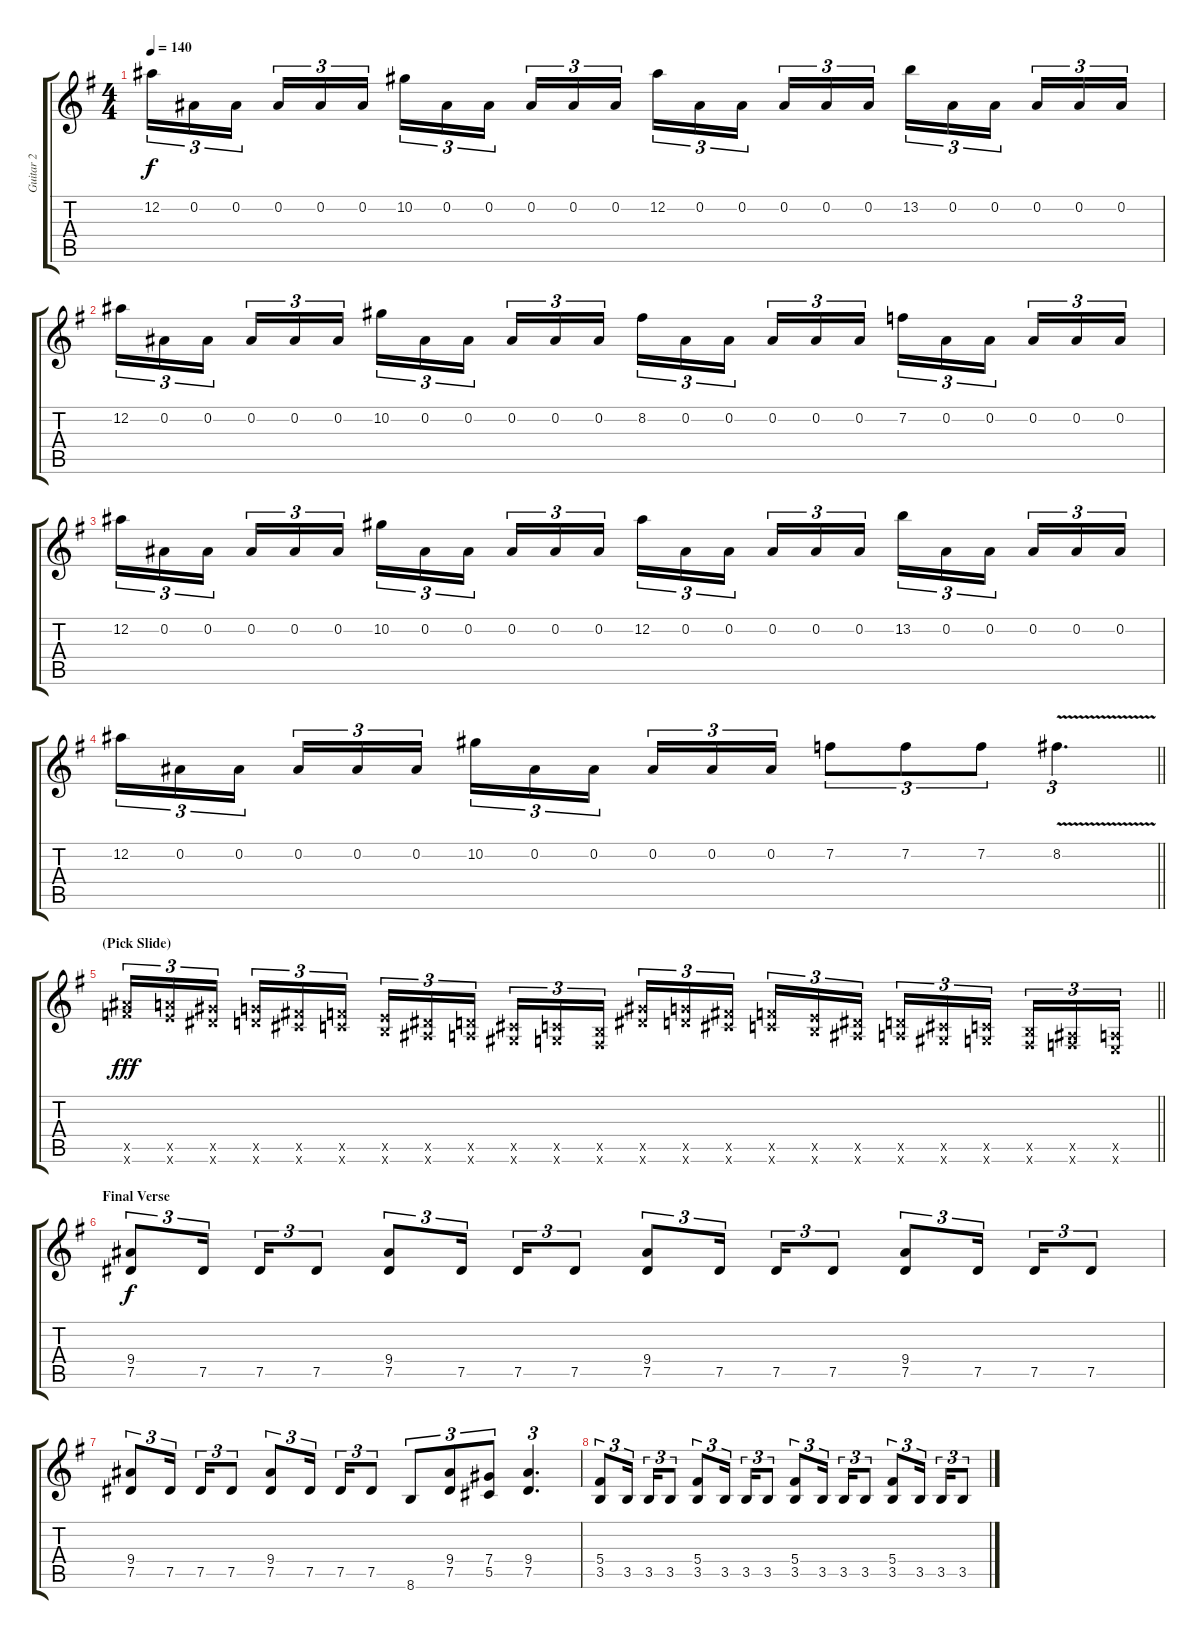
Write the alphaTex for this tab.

\track ("Guitar 2" "Guitar 2") {instrument overdrivenguitar}
\staff {score tabs}
\tuning (Eb4 Bb3 Gb3 Db3 Ab2 Eb2) {hide}
\ts (4 4)
\tempo 140
\clef g2
\ks eminor
12.2.16{tu (3 2) dy f} 0.2.16{tu (3 2)} 0.2.16{tu (3 2) beam splitsecondary} 0.2.16{tu (3 2)} 0.2.16{tu (3 2)} 0.2.16{tu (3 2)} 10.2.16{tu (3 2)} 0.2.16{tu (3 2)} 0.2.16{tu (3 2) beam splitsecondary} 0.2.16{tu (3 2)} 0.2.16{tu (3 2)} 0.2.16{tu (3 2)} 12.2.16{tu (3 2)} 0.2.16{tu (3 2)} 0.2.16{tu (3 2) beam splitsecondary} 0.2.16{tu (3 2)} 0.2.16{tu (3 2)} 0.2.16{tu (3 2)} 13.2.16{tu (3 2)} 0.2.16{tu (3 2)} 0.2.16{tu (3 2) beam splitsecondary} 0.2.16{tu (3 2)} 0.2.16{tu (3 2)} 0.2.16{tu (3 2)} |
12.2.16{tu (3 2)} 0.2.16{tu (3 2)} 0.2.16{tu (3 2) beam splitsecondary} 0.2.16{tu (3 2)} 0.2.16{tu (3 2)} 0.2.16{tu (3 2)} 10.2.16{tu (3 2)} 0.2.16{tu (3 2)} 0.2.16{tu (3 2) beam splitsecondary} 0.2.16{tu (3 2)} 0.2.16{tu (3 2)} 0.2.16{tu (3 2)} 8.2.16{tu (3 2)} 0.2.16{tu (3 2)} 0.2.16{tu (3 2) beam splitsecondary} 0.2.16{tu (3 2)} 0.2.16{tu (3 2)} 0.2.16{tu (3 2)} 7.2.16{tu (3 2)} 0.2.16{tu (3 2)} 0.2.16{tu (3 2) beam splitsecondary} 0.2.16{tu (3 2)} 0.2.16{tu (3 2)} 0.2.16{tu (3 2)} |
12.2.16{tu (3 2)} 0.2.16{tu (3 2)} 0.2.16{tu (3 2) beam splitsecondary} 0.2.16{tu (3 2)} 0.2.16{tu (3 2)} 0.2.16{tu (3 2)} 10.2.16{tu (3 2)} 0.2.16{tu (3 2)} 0.2.16{tu (3 2) beam splitsecondary} 0.2.16{tu (3 2)} 0.2.16{tu (3 2)} 0.2.16{tu (3 2)} 12.2.16{tu (3 2)} 0.2.16{tu (3 2)} 0.2.16{tu (3 2) beam splitsecondary} 0.2.16{tu (3 2)} 0.2.16{tu (3 2)} 0.2.16{tu (3 2)} 13.2.16{tu (3 2)} 0.2.16{tu (3 2)} 0.2.16{tu (3 2) beam splitsecondary} 0.2.16{tu (3 2)} 0.2.16{tu (3 2)} 0.2.16{tu (3 2)} |
\barLineRight lightlight
12.2.16{tu (3 2)} 0.2.16{tu (3 2)} 0.2.16{tu (3 2) beam splitsecondary} 0.2.16{tu (3 2)} 0.2.16{tu (3 2)} 0.2.16{tu (3 2)} 10.2.16{tu (3 2)} 0.2.16{tu (3 2)} 0.2.16{tu (3 2) beam splitsecondary} 0.2.16{tu (3 2)} 0.2.16{tu (3 2)} 0.2.16{tu (3 2)} 7.2.8{tu (3 2)} 7.2.8{tu (3 2)} 7.2.8{tu (3 2)} 8.2{v}.4{d tu (3 2)} |
\section ("" "(Pick Slide)")
\barLineRight lightlight
(14.5{x} 14.6{x}).16{tu (3 2) dy fff} (13.5{x} 13.6{x}).16{tu (3 2)} (12.5{x} 12.6{x}).16{tu (3 2) beam splitsecondary} (11.5{x} 11.6{x}).16{tu (3 2)} (10.5{x} 10.6{x}).16{tu (3 2)} (9.5{x} 9.6{x}).16{tu (3 2)} (8.5{x} 8.6{x}).16{tu (3 2)} (7.5{x} 7.6{x}).16{tu (3 2)} (6.5{x} 6.6{x}).16{tu (3 2) beam splitsecondary} (5.5{x} 5.6{x}).16{tu (3 2)} (4.5{x} 4.6{x}).16{tu (3 2)} (3.5{x} 3.6{x}).16{tu (3 2)} (12.5{x} 12.6{x}).16{tu (3 2)} (11.5{x} 11.6{x}).16{tu (3 2)} (10.5{x} 10.6{x}).16{tu (3 2) beam splitsecondary} (9.5{x} 9.6{x}).16{tu (3 2)} (8.5{x} 8.6{x}).16{tu (3 2)} (7.5{x} 7.6{x}).16{tu (3 2)} (6.5{x} 6.6{x}).16{tu (3 2)} (5.5{x} 5.6{x}).16{tu (3 2)} (4.5{x} 4.6{x}).16{tu (3 2) beam splitsecondary} (3.5{x} 3.6{x}).16{tu (3 2)} (2.5{x} 2.6{x}).16{tu (3 2)} (1.5{x} 1.6{x}).16{tu (3 2)} |
\section ("" "Final Verse")
(9.4 7.5).8{tu (3 2) dy f} 7.5.16{tu (3 2) beam splitsecondary} 7.5.16{tu (3 2)} 7.5.8{tu (3 2)} (9.4 7.5).8{tu (3 2)} 7.5.16{tu (3 2) beam splitsecondary} 7.5.16{tu (3 2)} 7.5.8{tu (3 2)} (9.4 7.5).8{tu (3 2)} 7.5.16{tu (3 2) beam splitsecondary} 7.5.16{tu (3 2)} 7.5.8{tu (3 2)} (9.4 7.5).8{tu (3 2)} 7.5.16{tu (3 2) beam splitsecondary} 7.5.16{tu (3 2)} 7.5.8{tu (3 2)} |
(9.4 7.5).8{tu (3 2)} 7.5.16{tu (3 2) beam splitsecondary} 7.5.16{tu (3 2)} 7.5.8{tu (3 2)} (9.4 7.5).8{tu (3 2)} 7.5.16{tu (3 2) beam splitsecondary} 7.5.16{tu (3 2)} 7.5.8{tu (3 2)} 8.6.8{tu (3 2)} (9.4 7.5).8{tu (3 2)} (7.4 5.5).8{tu (3 2)} (9.4 7.5).4{d tu (3 2)} |
(5.4 3.5).8{tu (3 2)} 3.5.16{tu (3 2) beam splitsecondary} 3.5.16{tu (3 2)} 3.5.8{tu (3 2)} (5.4 3.5).8{tu (3 2)} 3.5.16{tu (3 2) beam splitsecondary} 3.5.16{tu (3 2)} 3.5.8{tu (3 2)} (5.4 3.5).8{tu (3 2)} 3.5.16{tu (3 2) beam splitsecondary} 3.5.16{tu (3 2)} 3.5.8{tu (3 2)} (5.4 3.5).8{tu (3 2)} 3.5.16{tu (3 2) beam splitsecondary} 3.5.16{tu (3 2)} 3.5.8{tu (3 2)}
